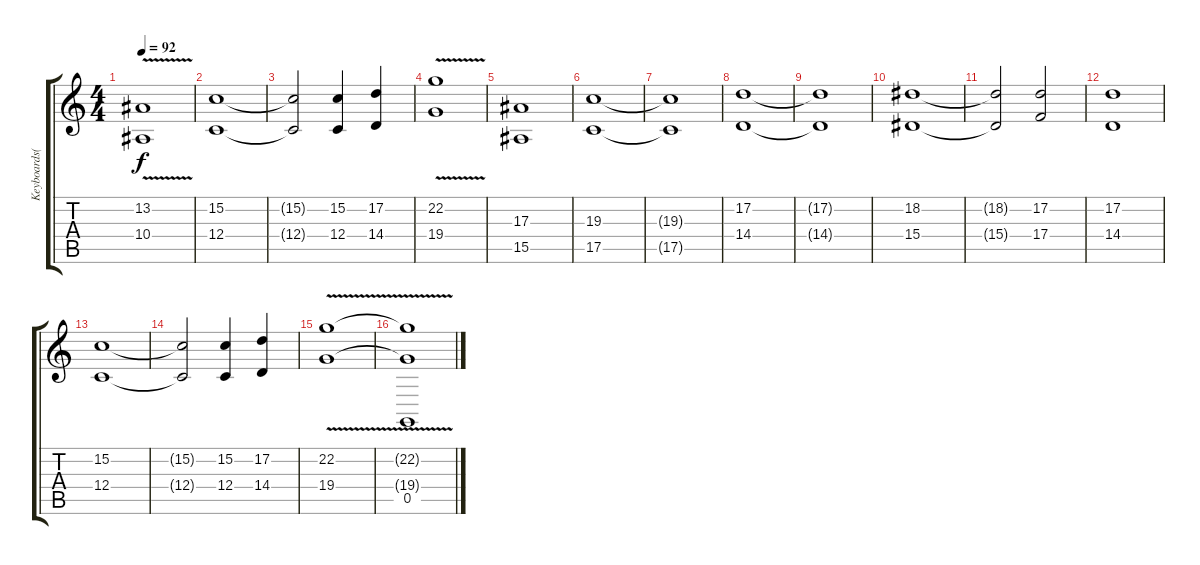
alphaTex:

\track ("Keyboards( Munter)" "Keyboards(") {instrument stringensemble1}
\staff {score tabs}
\tuning (D4 A3 F3 C3 G2 C2) {hide}
\ts (4 4)
\tempo 92
\clef g2
\ks c
(13.2{t} 10.4{v}).1{dy f} |
(15.2 12.4).1 |
(15.2{t} 12.4{t}).2 (15.2 12.4).4 (17.2 14.4).4 |
(22.2 19.4{v}).1 |
(17.3 15.5).1 |
(19.3 17.5).1 |
(19.3{t} 17.5{t}).1 |
(17.2 14.4).1 |
(17.2{t} 14.4{t}).1 |
(18.2 15.4).1 |
(18.2{t} 15.4{t}).2 (17.2 17.4).2 |
(17.2 14.4).1 |
(15.2 12.4).1 |
(15.2{t} 12.4{t}).2 (15.2 12.4).4 (17.2 14.4).4 |
(22.2 19.4{v}).1 |
(22.2{t} 19.4{t} 0.5).1
